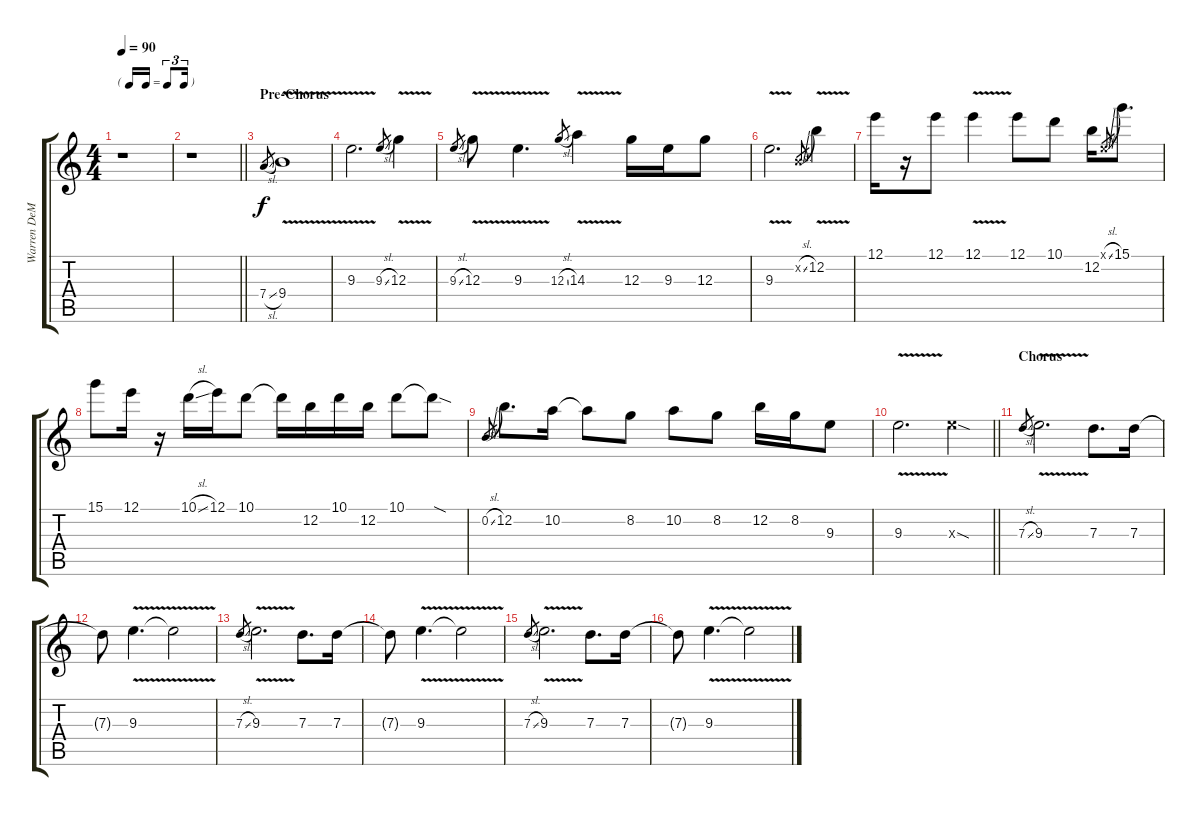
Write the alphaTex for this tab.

\track ("Warren DeMartini - Lead Guitar" "Warren DeM") {instrument distortionguitar}
\staff {score tabs}
\tuning (E4 B3 G3 D3 A2 E2) {hide}
\ts (4 4)
\tf triplet16th
\tempo 90
\clef g2
\ks c
r.1{dy f} |
\barLineRight lightlight
r.1 |
\section ("" "Pre-Chorus")
7.4{sl}.8{gr} 9.4{v}.1 |
9.3{v}.2{d} 9.3{sl}.8{gr} 12.3{v}.4 |
9.3{sl}.8{gr} 12.3{v}.8 9.3{v}.4{d} 12.3{sl}.8{gr} 14.3{v}.4 12.3.16 9.3.16 12.3.8 |
9.3{v}.2{d} 0.2{sl x}.8{gr} 12.2{v}.4 |
12.1.16 r.16 12.1.8 12.1{v}.4 12.1.8 10.1.8 12.2.16 0.1{sl x}.8{gr} 15.1.8{d} |
15.1.8 12.1.16 r.16 10.1{sl}.16 12.1.16 10.1.8 10.1{t}.16 12.2.16 10.1.16 12.2.16 10.1.8 10.1{sod t}.8 |
0.2{sl}.8{gr} 12.2.8{d} 10.2.16 10.2{t}.8 8.2.8 10.2.8 8.2.8 12.2.16 8.2.16 9.3.8 |
\barLineRight lightlight
9.3{v}.2{d} 9.3{sod x}.4 |
\section ("" "Chorus")
7.3{sl}.8{gr} 9.3{v}.2{d} 7.3.8{d} 7.3.16 |
7.3{t}.8 9.3{v}.4{d} 9.3{t}.2 |
7.3{sl}.8{gr} 9.3{v}.2{d} 7.3.8{d} 7.3.16 |
7.3{t}.8 9.3{v}.4{d} 9.3{t}.2 |
7.3{sl}.8{gr} 9.3{v}.2{d} 7.3.8{d} 7.3.16 |
7.3{t}.8 9.3{v}.4{d} 9.3{t}.2
